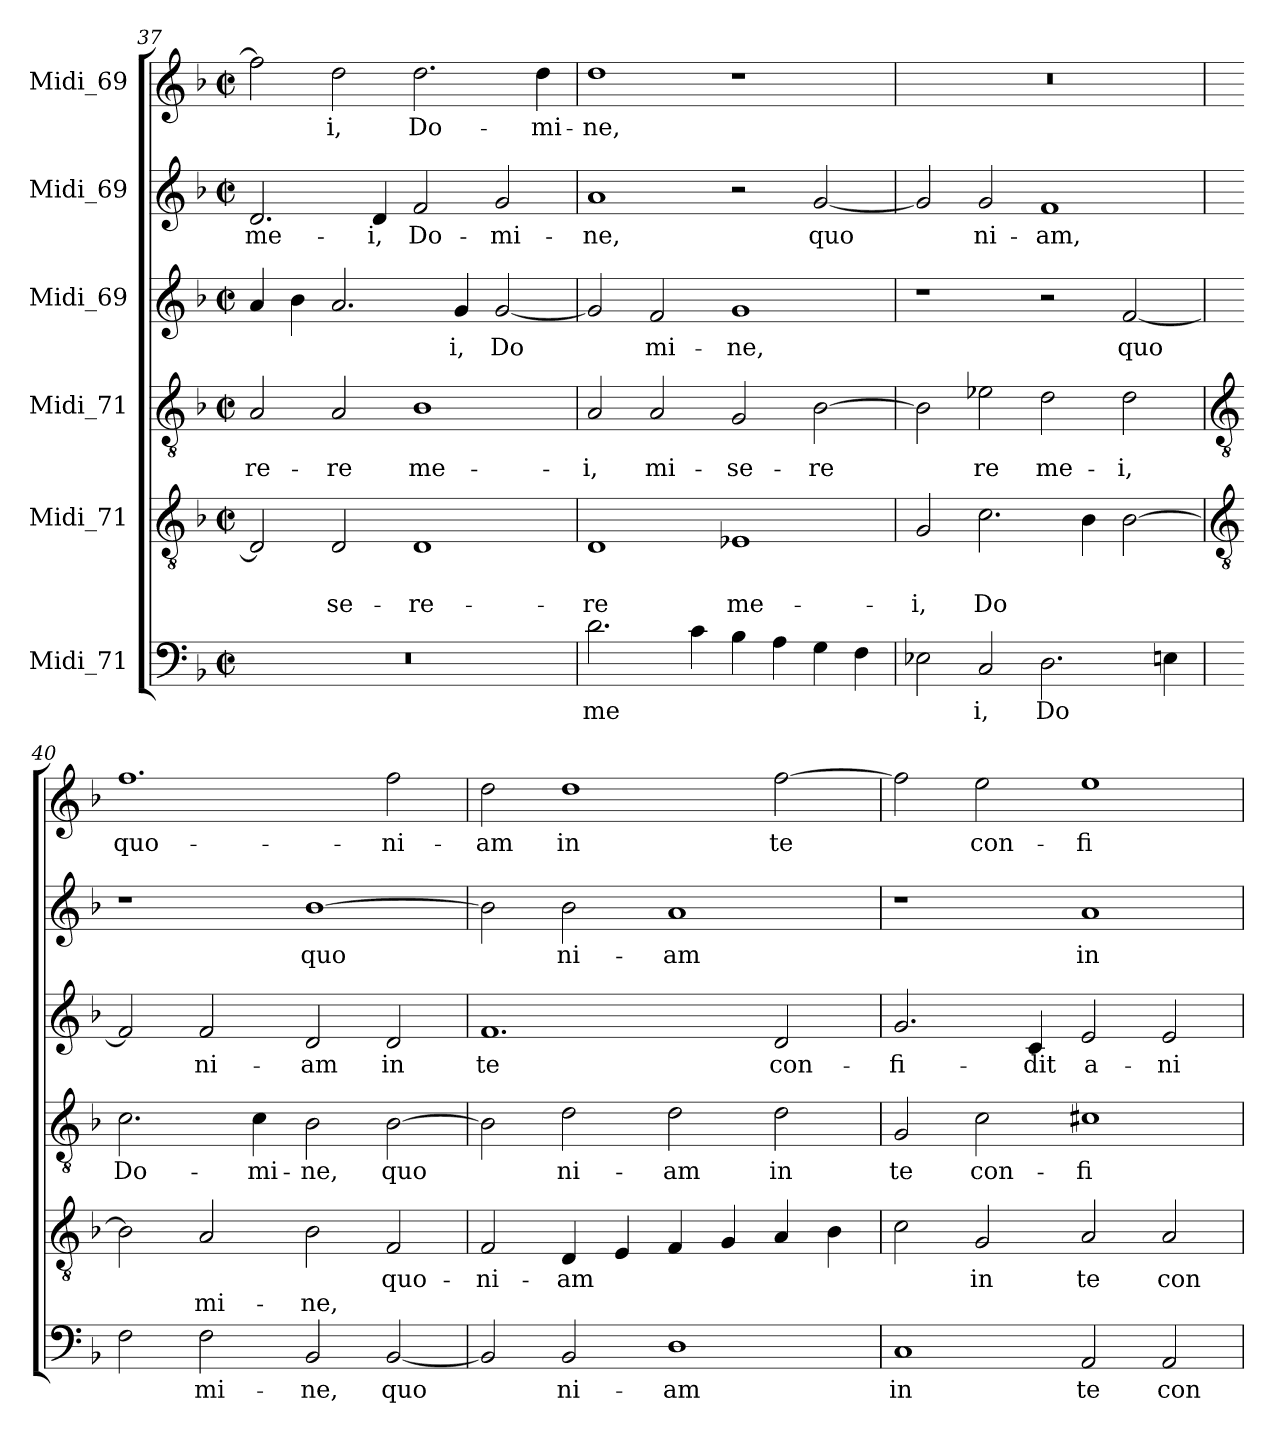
**kern	**text	**kern	**text	**text	**kern	**text	**kern	**text	**kern	**text	**kern	**text
*part6	*part6	*part5	*part5	*part5	*part4	*part4	*part3	*part3	*part2	*part2	*part1	*part1
*staff6	*staff6	*staff5	*staff5	*staff5	*staff4	*staff4	*staff3	*staff3	*staff2	*staff2	*staff1	*staff1
*I"Midi_71	*	*I"Midi_71	*	*	*I"Midi_71	*	*I"Midi_69	*	*I"Midi_69	*	*I"Midi_69	*
*clefF4	*	*clefGv2	*	*	*clefGv2	*	*clefG2	*	*clefG2	*	*clefG2	*
*k[b-]	*	*k[b-]	*	*	*k[b-]	*	*k[b-]	*	*k[b-]	*	*k[b-]	*
*F:	*	*F:	*	*	*F:	*	*F:	*	*F:	*	*F:	*
*M4/2	*	*M4/2	*	*	*M4/2	*	*M4/2	*	*M4/2	*	*M4/2	*
*met(c|)	*	*met(c|)	*	*	*met(c|)	*	*met(c|)	*	*met(c|)	*	*met(c|)	*
=37	=37	=37	=37	=37	=37	=37	=37	=37	=37	=37	=37	=37
!	!	!	!	!	!	!LO:LY:b	!	!	!	!LO:LY:b	!	!
0r	.	2D]	.	.	2A	-re-	4a	.	2.d	me-	2ff]	.
.	.	.	.	.	.	.	4b-	.	.	.	.	.
!	!	!	!	!LO:LY:b	!	!LO:LY:b	!	!	!	!	!	!LO:LY:b
.	.	2D	.	-se-	2A	-re	2.a	.	.	.	2dd	i,
!	!	!	!	!	!	!	!	!	!	!LO:LY:b	!	!
.	.	.	.	.	.	.	.	.	4d	-i,	.	.
!	!	!	!	!LO:LY:b	!	!LO:LY:b	!	!	!	!LO:LY:b	!	!LO:LY:b
.	.	1D	.	-re-	1B-	me-	.	.	2f	Do-	2.dd	Do-
!	!	!	!	!	!	!	!	!LO:LY:b	!	!	!	!
.	.	.	.	.	.	.	4g	i,	.	.	.	.
!	!	!	!	!	!	!	!	!LO:LY:b	!	!LO:LY:b	!	!
.	.	.	.	.	.	.	[2g	Do	2g	-mi-	.	.
!	!	!	!	!	!	!	!	!	!	!	!	!LO:LY:b
.	.	.	.	.	.	.	.	.	.	.	4dd	-mi-
=38	=38	=38	=38	=38	=38	=38	=38	=38	=38	=38	=38	=38
!	!LO:LY:b	!	!	!LO:LY:b	!	!LO:LY:b	!	!	!	!LO:LY:b	!	!LO:LY:b
2.d	me	1D	.	-re	2A	-i,	2g]	.	1a	-ne,	1dd	-ne,
!	!	!	!	!	!	!LO:LY:b	!	!LO:LY:b	!	!	!	!
.	.	.	.	.	2A	mi-	2f	mi-	.	.	.	.
4c	.	.	.	.	.	.	.	.	.	.	.	.
!	!	!	!	!LO:LY:b	!	!LO:LY:b	!	!LO:LY:b	!	!	!	!
4B-	.	1E-X	.	me-	2G	-se-	1g	-ne,	2r	.	1r	.
4A	.	.	.	.	.	.	.	.	.	.	.	.
!	!	!	!	!	!	!LO:LY:b	!	!	!	!LO:LY:b	!	!
4G	.	.	.	.	[2B-	-re	.	.	[2g	quo	.	.
4F	.	.	.	.	.	.	.	.	.	.	.	.
=39	=39	=39	=39	=39	=39	=39	=39	=39	=39	=39	=39	=39
!	!	!	!	!LO:LY:b	!	!	!	!	!	!	!	!
2E-X	.	2G	.	-i,	2B-]	.	1r	.	2g]	.	0r	.
!	!LO:LY:b	!	!	!LO:LY:b	!	!LO:LY:b	!	!	!	!LO:LY:b	!	!
2C	i,	2.c	.	Do	2e-X	re	.	.	2g	ni-	.	.
!	!LO:LY:b	!	!	!	!	!LO:LY:b	!	!	!	!LO:LY:b	!	!
2.D	Do	.	.	.	2d	me-	2r	.	1f	-am,	.	.
.	.	4B-	.	.	.	.	.	.	.	.	.	.
!	!	!	!	!	!	!LO:LY:b	!	!LO:LY:b	!	!	!	!
.	.	[2B-	.	.	2d	-i,	[2f	quo	.	.	.	.
4En	.	.	.	.	.	.	.	.	.	.	.	.
!!LO:LB:g=z
=40	=40	=40	=40	=40	=40	=40	=40	=40	=40	=40	=40	=40
*	*	*clefGv2	*	*	*clefGv2	*	*	*	*	*	*	*
!	!	!	!	!	!	!LO:LY:b	!	!	!	!	!	!LO:LY:b
2F	.	2B-]	.	.	2.c	Do-	2f]	.	1r	.	1.ff	quo-
!	!LO:LY:b	!	!	!LO:LY:b	!	!	!	!LO:LY:b	!	!	!	!
2F	mi-	2A	.	mi-	.	.	2f	ni-	.	.	.	.
!	!	!	!	!	!	!LO:LY:b	!	!	!	!	!	!
.	.	.	.	.	4c	-mi-	.	.	.	.	.	.
!	!LO:LY:b	!	!	!LO:LY:b	!	!LO:LY:b	!	!LO:LY:b	!	!LO:LY:b	!	!
2BB-	-ne,	2B-	.	-ne,	2B-	-ne,	2d	-am	[1b-	quo	.	.
!	!LO:LY:b	!	!LO:LY:b	!	!	!LO:LY:b	!	!LO:LY:b	!	!	!	!LO:LY:b
[2BB-	quo	2F	quo-	.	[2B-	quo	2d	in	.	.	2ff	-ni-
=41	=41	=41	=41	=41	=41	=41	=41	=41	=41	=41	=41	=41
!	!	!	!LO:LY:b	!	!	!	!	!LO:LY:b	!	!	!	!LO:LY:b
2BB-]	.	2F	-ni-	.	2B-]	.	1.f	te	2b-]	.	2dd	-am
!	!LO:LY:b	!	!LO:LY:b	!	!	!LO:LY:b	!	!	!	!LO:LY:b	!	!LO:LY:b
2BB-	ni-	4D	-am	.	2d	ni-	.	.	2b-	ni-	1dd	in
.	.	4E	.	.	.	.	.	.	.	.	.	.
!	!LO:LY:b	!	!	!	!	!LO:LY:b	!	!	!	!LO:LY:b	!	!
1D	-am	4F	.	.	2d	-am	.	.	1a	-am	.	.
.	.	4G	.	.	.	.	.	.	.	.	.	.
!	!	!	!	!	!	!LO:LY:b	!	!LO:LY:b	!	!	!	!LO:LY:b
.	.	4A	.	.	2d	in	2d	con-	.	.	[2ff	te
.	.	4B-	.	.	.	.	.	.	.	.	.	.
=42	=42	=42	=42	=42	=42	=42	=42	=42	=42	=42	=42	=42
!	!LO:LY:b	!	!	!	!	!LO:LY:b	!	!LO:LY:b	!	!	!	!
1C	in	2c	.	.	2G	te	2.g	-fi-	1r	.	2ff]	.
!	!	!	!LO:LY:b	!	!	!LO:LY:b	!	!	!	!	!	!LO:LY:b
.	.	2G	in	.	2c	con-	.	.	.	.	2ee	con-
!	!	!	!	!	!	!	!	!LO:LY:b	!	!	!	!
.	.	.	.	.	.	.	4c	-dit	.	.	.	.
!	!LO:LY:b	!	!LO:LY:b	!	!	!LO:LY:b	!	!LO:LY:b	!	!LO:LY:b	!	!LO:LY:b
2AA	te	2A	te	.	1c#X	-fi-	2e	a-	1a	in	1ee	-fi-
!	!LO:LY:b	!	!LO:LY:b	!	!	!	!	!LO:LY:b	!	!	!	!
2AA	con-	2A	con-	.	.	.	2e	-ni-	.	.	.	.
=	=	=	=	=	=	=	=	=	=	=	=	=
*-	*-	*-	*-	*-	*-	*-	*-	*-	*-	*-	*-	*-
